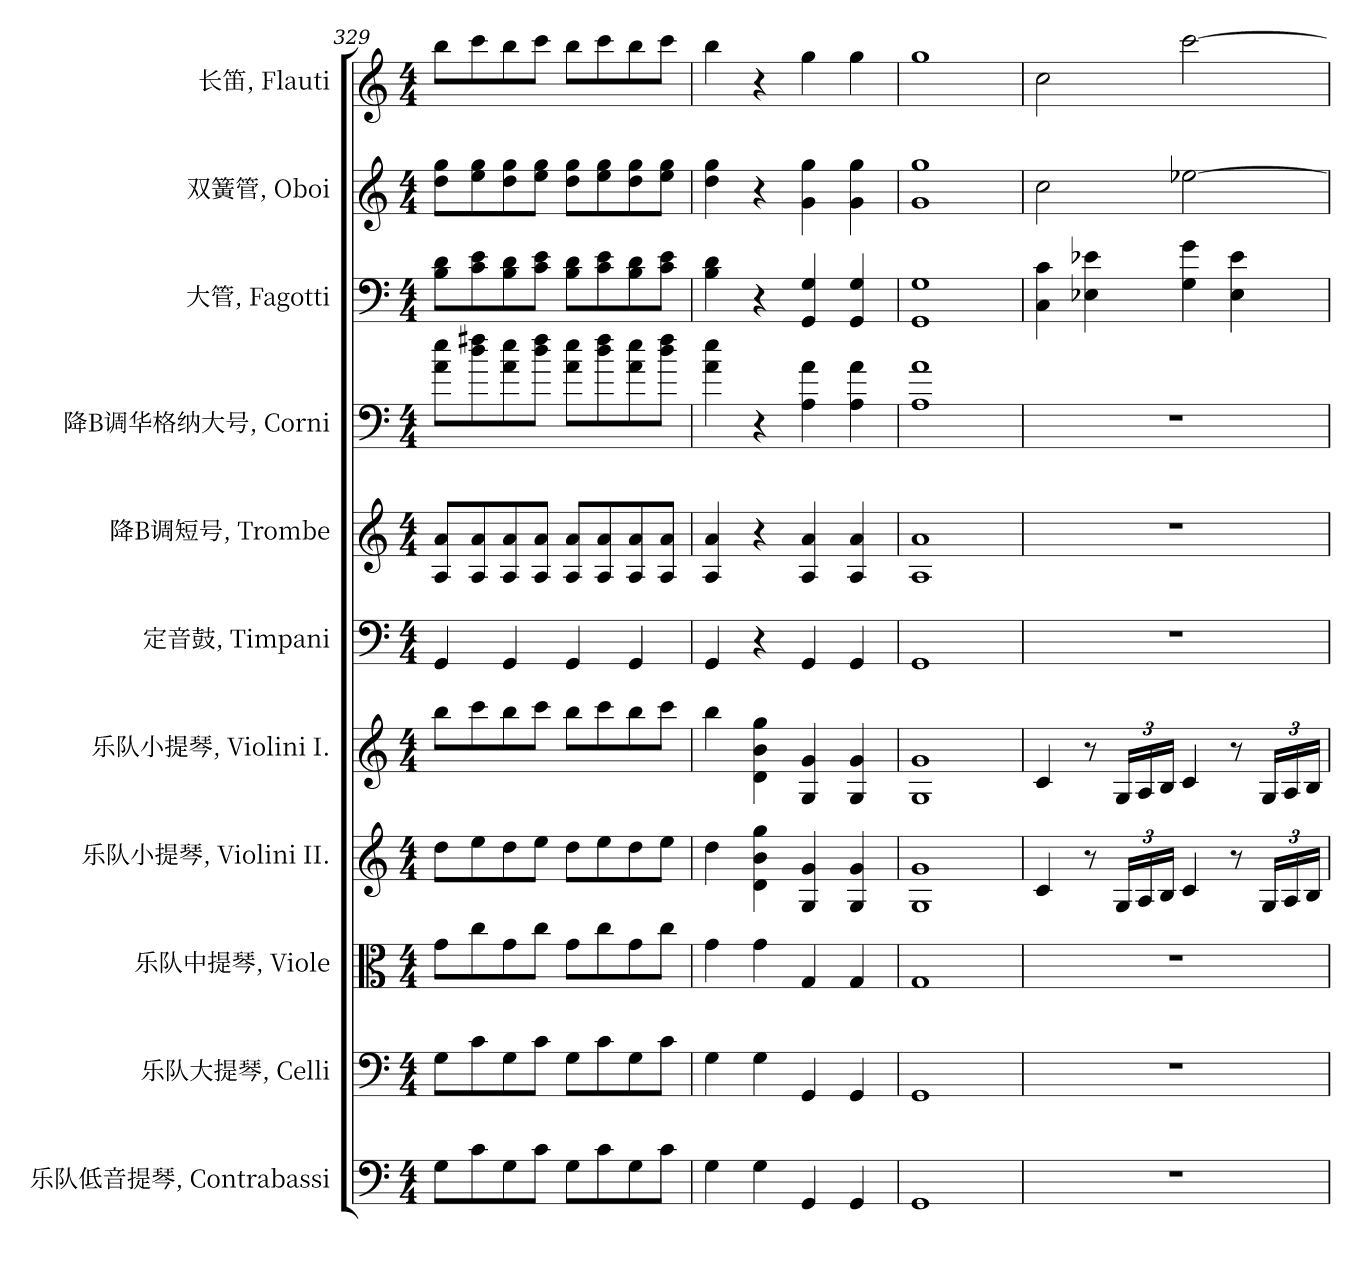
**kern	**kern	**kern	**kern	**kern	**kern	**kern	**kern	**kern	**kern	**kern
*part11	*part10	*part9	*part8	*part7	*part6	*part5	*part4	*part3	*part2	*part1
*staff11	*staff10	*staff9	*staff8	*staff7	*staff6	*staff5	*staff4	*staff3	*staff2	*staff1
*I"乐队低音提琴, Contrabassi	*I"乐队大提琴, Celli	*I"乐队中提琴, Viole	*I"乐队小提琴, Violini II.	*I"乐队小提琴, Violini I.	*I"定音鼓, Timpani	*I"降B调短号, Trombe	*I"降B调华格纳大号, Corni	*I"大管, Fagotti	*I"双簧管, Oboi	*I"长笛, Flauti
*I'Cbs.	*	*	*	*	*I'Timp.	*	*	*	*I'Ob.	*I'Fl.
*clefF4	*clefF4	*clefC3	*clefG2	*clefG2	*clefF4	*clefG2	*clefF4	*clefF4	*clefG2	*clefG2
*ITrd7c12	*	*	*	*	*	*ITrd1c2	*ITrd1c2	*	*	*
*k[]	*k[]	*k[]	*k[]	*k[]	*k[]	*k[b-e-]	*k[b-e-]	*k[]	*k[]	*k[]
*M4/4	*M4/4	*M4/4	*M4/4	*M4/4	*M4/4	*M4/4	*M4/4	*M4/4	*M4/4	*M4/4
=329	=329	=329	=329	=329	=329	=329	=329	=329	=329	=329
8GG\L	8G\L	8g\L	8dd\L	8bb\L	4GG/	8G/ 8g/L	8g\ 8dd\L	8B\ 8d\L	8dd\ 8gg\L	8bb\L
8C\	8c\	8cc\	8ee\	8ccc\	.	8G/ 8g/	8cc\ 8een\	8c\ 8e\	8ee\ 8gg\	8ccc\
8GG\	8G\	8g\	8dd\	8bb\	4GG/	8G/ 8g/	8g\ 8dd\	8B\ 8d\	8dd\ 8gg\	8bb\
8C\J	8c\J	8cc\J	8ee\J	8ccc\J	.	8G/ 8g/J	8cc\ 8ee\J	8c\ 8e\J	8ee\ 8gg\J	8ccc\J
8GG\L	8G\L	8g\L	8dd\L	8bb\L	4GG/	8G/ 8g/L	8g\ 8dd\L	8B\ 8d\L	8dd\ 8gg\L	8bb\L
8C\	8c\	8cc\	8ee\	8ccc\	.	8G/ 8g/	8cc\ 8ee\	8c\ 8e\	8ee\ 8gg\	8ccc\
8GG\	8G\	8g\	8dd\	8bb\	4GG/	8G/ 8g/	8g\ 8dd\	8B\ 8d\	8dd\ 8gg\	8bb\
8C\J	8c\J	8cc\J	8ee\J	8ccc\J	.	8G/ 8g/J	8cc\ 8ee\J	8c\ 8e\J	8ee\ 8gg\J	8ccc\J
!!LO:PB:g=z
=330	=330	=330	=330	=330	=330	=330	=330	=330	=330	=330
4GG\	4G\	4g\	4dd\	4bb\	4GG/	4G/ 4g/	4g\ 4dd\	4B\ 4d\	4dd\ 4gg\	4bb\
4GG\	4G\	4g\	4d\ 4b\ 4gg\	4d\ 4b\ 4gg\	4r	4r	4r	4r	4r	4r
4GGG/	4GG/	4G/	4G/ 4g/	4G/ 4g/	4GG/	4G/ 4g/	4G\ 4g\	4GG/ 4G/	4g\ 4gg\	4gg\
4GGG/	4GG/	4G/	4G/ 4g/	4G/ 4g/	4GG/	4G/ 4g/	4G\ 4g\	4GG/ 4G/	4g\ 4gg\	4gg\
=331	=331	=331	=331	=331	=331	=331	=331	=331	=331	=331
1GGG	1GG	1G	1G 1g	1G 1g	1GG	1G 1g	1G 1g	1GG 1G	1g 1gg	1gg
=332	=332	=332	=332	=332	=332	=332	=332	=332	=332	=332
1r	1r	1r	4c/	4c/	1r	1r	1r	4C\ 4c\	2cc\	2cc\
.	.	.	8r	8r	.	.	.	4E-X\ 4e-X\	.	.
*	*	*	*Xbrackettup	*Xbrackettup	*	*	*	*	*	*
.	.	.	24G/LL	24G/LL	.	.	.	.	.	.
.	.	.	24A/	24A/	.	.	.	.	.	.
.	.	.	24B/JJ	24B/JJ	.	.	.	.	.	.
.	.	.	4c/	4c/	.	.	.	4G\ 4g\	[2ee-X\	[2ccc\
.	.	.	8r	8r	.	.	.	4E-\ 4e-\	.	.
.	.	.	24G/LL	24G/LL	.	.	.	.	.	.
.	.	.	24A/	24A/	.	.	.	.	.	.
.	.	.	24B/JJ	24B/JJ	.	.	.	.	.	.
=	=	=	=	=	=	=	=	=	=	=
*-	*-	*-	*-	*-	*-	*-	*-	*-	*-	*-
